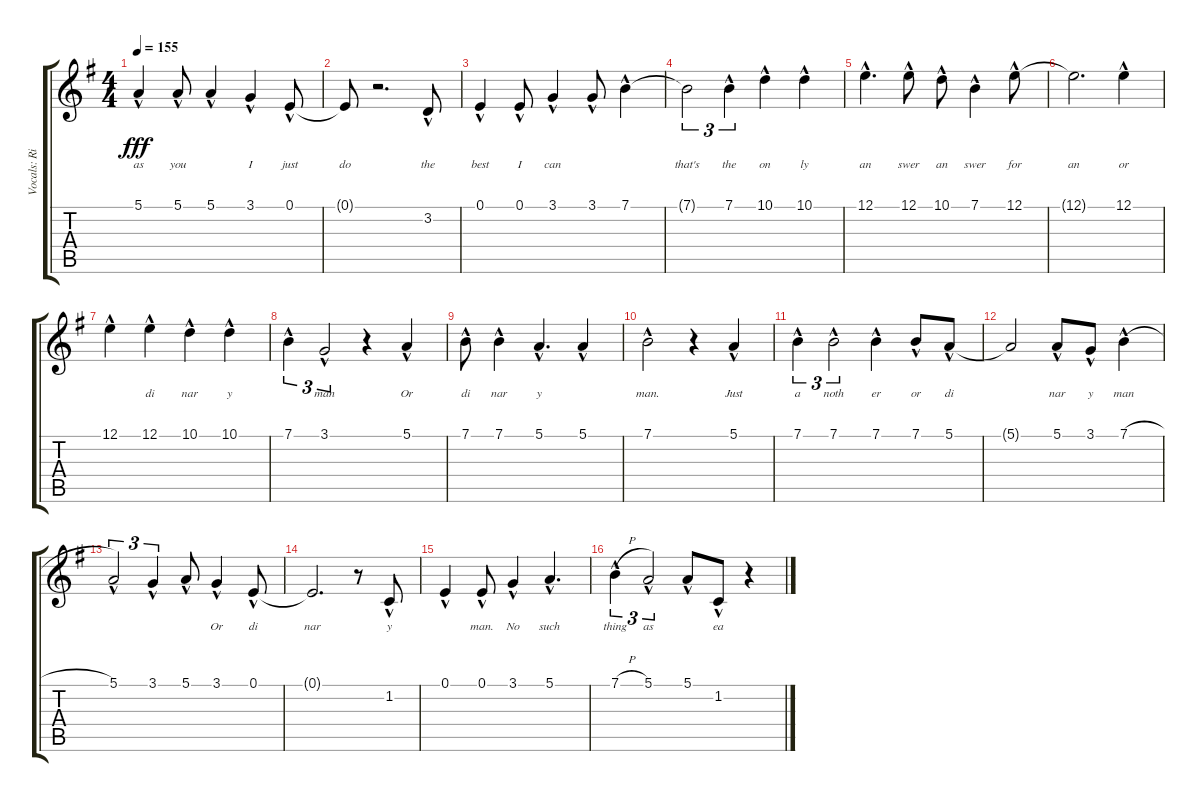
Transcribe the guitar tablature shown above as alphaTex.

\track ("Vocals: Rik" "Vocals: Ri") {instrument lead2sawtooth}
\staff {score tabs}
\tuning (E4 B3 G3 D3 A2 E2) {hide}
\ts (4 4)
\tempo 155
\clef g2
\ks g
5.1{hac}.4{lyrics (0 "as") lyrics (1 "") lyrics (2 "") lyrics (3 "") lyrics (4 "") dy fff} 5.1{hac}.8{lyrics (0 "you") lyrics (1 "") lyrics (2 "") lyrics (3 "") lyrics (4 "")} 5.1{hac}.4{lyrics (0 "") lyrics (1 "") lyrics (2 "") lyrics (3 "") lyrics (4 "")} 3.1{hac}.4{lyrics (0 "I") lyrics (1 "") lyrics (2 "") lyrics (3 "") lyrics (4 "")} 0.1{hac}.8{lyrics (0 "just") lyrics (1 "") lyrics (2 "") lyrics (3 "") lyrics (4 "")} |
0.1{t}.8{lyrics (0 "do") lyrics (1 "") lyrics (2 "") lyrics (3 "") lyrics (4 "")} r.2{d} 3.2{hac}.8{lyrics (0 "the") lyrics (1 "") lyrics (2 "") lyrics (3 "") lyrics (4 "")} |
0.1{hac}.4{lyrics (0 "best") lyrics (1 "") lyrics (2 "") lyrics (3 "") lyrics (4 "")} 0.1{hac}.8{lyrics (0 "I") lyrics (1 "") lyrics (2 "") lyrics (3 "") lyrics (4 "")} 3.1{hac}.4{lyrics (0 "can") lyrics (1 "") lyrics (2 "") lyrics (3 "") lyrics (4 "")} 3.1{hac}.8{lyrics (0 "") lyrics (1 "") lyrics (2 "") lyrics (3 "") lyrics (4 "")} 7.1{hac}.4{lyrics (0 "") lyrics (1 "") lyrics (2 "") lyrics (3 "") lyrics (4 "")} |
7.1{t}.2{tu (3 2) lyrics (0 "that's") lyrics (1 "") lyrics (2 "") lyrics (3 "") lyrics (4 "")} 7.1{hac}.4{tu (3 2) lyrics (0 "the") lyrics (1 "") lyrics (2 "") lyrics (3 "") lyrics (4 "")} 10.1{hac}.4{lyrics (0 "on") lyrics (1 "") lyrics (2 "") lyrics (3 "") lyrics (4 "")} 10.1{hac}.4{lyrics (0 "ly") lyrics (1 "") lyrics (2 "") lyrics (3 "") lyrics (4 "")} |
12.1{hac}.4{d lyrics (0 "an") lyrics (1 "") lyrics (2 "") lyrics (3 "") lyrics (4 "")} 12.1{hac}.8{lyrics (0 "swer") lyrics (1 "") lyrics (2 "") lyrics (3 "") lyrics (4 "")} 10.1{hac}.8{lyrics (0 "an") lyrics (1 "") lyrics (2 "") lyrics (3 "") lyrics (4 "")} 7.1{hac}.4{lyrics (0 "swer") lyrics (1 "") lyrics (2 "") lyrics (3 "") lyrics (4 "")} 12.1{hac}.8{lyrics (0 "for") lyrics (1 "") lyrics (2 "") lyrics (3 "") lyrics (4 "")} |
12.1{t}.2{d lyrics (0 "an") lyrics (1 "") lyrics (2 "") lyrics (3 "") lyrics (4 "")} 12.1{hac}.4{lyrics (0 "or") lyrics (1 "") lyrics (2 "") lyrics (3 "") lyrics (4 "")} |
12.1{hac}.4{lyrics (0 "") lyrics (1 "") lyrics (2 "") lyrics (3 "") lyrics (4 "")} 12.1{hac}.4{lyrics (0 "di") lyrics (1 "") lyrics (2 "") lyrics (3 "") lyrics (4 "")} 10.1{hac}.4{lyrics (0 "nar") lyrics (1 "") lyrics (2 "") lyrics (3 "") lyrics (4 "")} 10.1{hac}.4{lyrics (0 "y") lyrics (1 "") lyrics (2 "") lyrics (3 "") lyrics (4 "")} |
7.1{hac}.4{tu (3 2) lyrics (0 "") lyrics (1 "") lyrics (2 "") lyrics (3 "") lyrics (4 "")} 3.1{hac}.2{tu (3 2) lyrics (0 "man") lyrics (1 "") lyrics (2 "") lyrics (3 "") lyrics (4 "")} r.4 5.1{hac}.4{lyrics (0 "Or") lyrics (1 "") lyrics (2 "") lyrics (3 "") lyrics (4 "")} |
7.1{hac}.8{lyrics (0 "di") lyrics (1 "") lyrics (2 "") lyrics (3 "") lyrics (4 "")} 7.1{hac}.4{lyrics (0 "nar") lyrics (1 "") lyrics (2 "") lyrics (3 "") lyrics (4 "")} 5.1{hac}.4{d lyrics (0 "y") lyrics (1 "") lyrics (2 "") lyrics (3 "") lyrics (4 "")} 5.1{hac}.4{lyrics (0 "") lyrics (1 "") lyrics (2 "") lyrics (3 "") lyrics (4 "")} |
7.1{hac}.2{lyrics (0 "man.") lyrics (1 "") lyrics (2 "") lyrics (3 "") lyrics (4 "")} r.4 5.1{hac}.4{lyrics (0 "Just") lyrics (1 "") lyrics (2 "") lyrics (3 "") lyrics (4 "")} |
7.1{hac}.4{tu (3 2) lyrics (0 "a") lyrics (1 "") lyrics (2 "") lyrics (3 "") lyrics (4 "")} 7.1{hac}.2{tu (3 2) lyrics (0 "noth") lyrics (1 "") lyrics (2 "") lyrics (3 "") lyrics (4 "")} 7.1{hac}.4{lyrics (0 "er") lyrics (1 "") lyrics (2 "") lyrics (3 "") lyrics (4 "")} 7.1{hac}.8{lyrics (0 "or") lyrics (1 "") lyrics (2 "") lyrics (3 "") lyrics (4 "")} 5.1{hac}.8{lyrics (0 "di") lyrics (1 "") lyrics (2 "") lyrics (3 "") lyrics (4 "")} |
5.1{t}.2{lyrics (0 "") lyrics (1 "") lyrics (2 "") lyrics (3 "") lyrics (4 "")} 5.1{hac}.8{lyrics (0 "nar") lyrics (1 "") lyrics (2 "") lyrics (3 "") lyrics (4 "")} 3.1{hac}.8{lyrics (0 "y") lyrics (1 "") lyrics (2 "") lyrics (3 "") lyrics (4 "")} 7.1{h hac}.4{lyrics (0 "man") lyrics (1 "") lyrics (2 "") lyrics (3 "") lyrics (4 "")} |
5.1{hac}.2{tu (3 2) lyrics (0 "") lyrics (1 "") lyrics (2 "") lyrics (3 "") lyrics (4 "")} 3.1{hac}.4{tu (3 2) lyrics (0 "") lyrics (1 "") lyrics (2 "") lyrics (3 "") lyrics (4 "")} 5.1{hac}.8{lyrics (0 "") lyrics (1 "") lyrics (2 "") lyrics (3 "") lyrics (4 "")} 3.1{hac}.4{lyrics (0 "Or") lyrics (1 "") lyrics (2 "") lyrics (3 "") lyrics (4 "")} 0.1{hac}.8{lyrics (0 "di") lyrics (1 "") lyrics (2 "") lyrics (3 "") lyrics (4 "")} |
0.1{t}.2{d lyrics (0 "nar") lyrics (1 "") lyrics (2 "") lyrics (3 "") lyrics (4 "")} r.8 1.2{hac}.8{lyrics (0 "y") lyrics (1 "") lyrics (2 "") lyrics (3 "") lyrics (4 "")} |
0.1{hac}.4{lyrics (0 "") lyrics (1 "") lyrics (2 "") lyrics (3 "") lyrics (4 "")} 0.1{hac}.8{lyrics (0 "man.") lyrics (1 "") lyrics (2 "") lyrics (3 "") lyrics (4 "")} 3.1{hac}.4{lyrics (0 "No") lyrics (1 "") lyrics (2 "") lyrics (3 "") lyrics (4 "")} 5.1{hac}.4{d lyrics (0 "such") lyrics (1 "") lyrics (2 "") lyrics (3 "") lyrics (4 "")} |
7.1{h hac}.4{tu (3 2) lyrics (0 "thing") lyrics (1 "") lyrics (2 "") lyrics (3 "") lyrics (4 "")} 5.1{hac}.2{tu (3 2) lyrics (0 "as") lyrics (1 "") lyrics (2 "") lyrics (3 "") lyrics (4 "")} 5.1{hac}.8{lyrics (0 "") lyrics (1 "") lyrics (2 "") lyrics (3 "") lyrics (4 "")} 1.2{hac}.8{lyrics (0 "ea") lyrics (1 "") lyrics (2 "") lyrics (3 "") lyrics (4 "")} r.4
